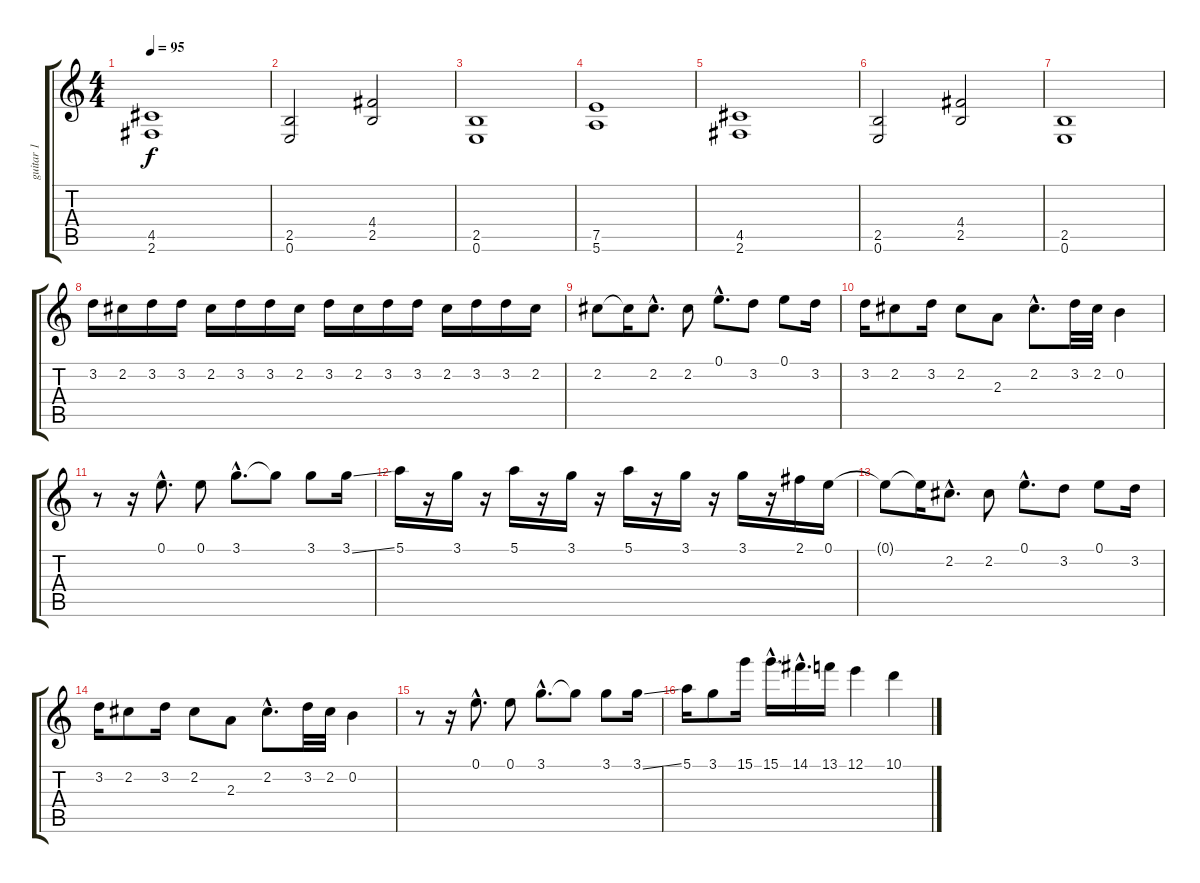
\track ("guitar 1" "guitar 1") {instrument distortionguitar}
\staff {score tabs}
\tuning (E4 B3 G3 D3 A2 E2) {hide}
\ts (4 4)
\tempo 95
\clef g2
\ks c
(4.5 2.6).1{dy f} |
(2.5 0.6).2 (4.4 2.5).2 |
(2.5 0.6).1 |
(7.5 5.6).1 |
(4.5 2.6).1 |
(2.5 0.6).2 (4.4 2.5).2 |
(2.5 0.6).1 |
3.2.16{instrument overdrivenguitar} 2.2.16 3.2.16 3.2.16 2.2.16 3.2.16 3.2.16 2.2.16 3.2.16 2.2.16 3.2.16 3.2.16 2.2.16 3.2.16 3.2.16 2.2.16 |
2.2.8 2.2{t}.16 2.2{hac}.8{d} 2.2.8 0.1{hac}.8{d} 3.2.8 0.1.8 3.2.16 |
3.2.16 2.2.8 3.2.16 2.2.8 2.3.8 2.2{hac}.8{d} 3.2.32 2.2.32 0.2.4 |
r.8 r.16 0.1{hac}.8{d} 0.1.8 3.1{hac}.8{d} 3.1{t}.8 3.1.8 3.1{ss}.16 |
5.1.16 r.16 3.1.16 r.16 5.1.16 r.16 3.1.16 r.16 5.1.16 r.16 3.1.16 r.16 3.1.16 r.16 2.1.16 0.1.16 |
0.1{t}.8 0.1{t}.16 2.2{hac}.8{d} 2.2.8 0.1{hac}.8{d} 3.2.8 0.1.8 3.2.16 |
3.2.16 2.2.8 3.2.16 2.2.8 2.3.8 2.2{hac}.8{d} 3.2.32 2.2.32 0.2.4 |
r.8 r.16 0.1{hac}.8{d} 0.1.8 3.1{hac}.8{d} 3.1{t}.8 3.1.8 3.1{ss}.16 |
5.1.16 3.1.8 15.1.16 15.1{hac}.16{d} 14.1{hac}.16{d} 13.1.16 12.1.4 10.1.4
